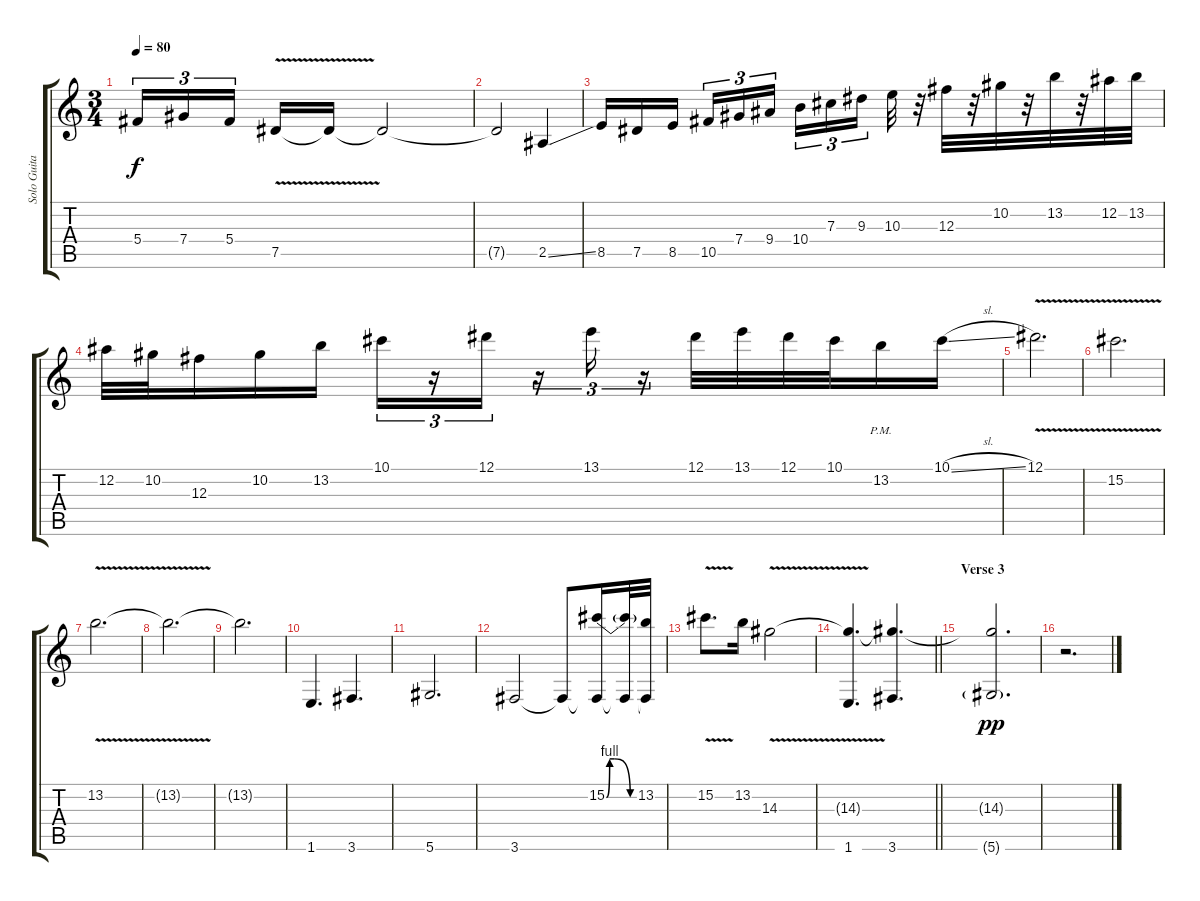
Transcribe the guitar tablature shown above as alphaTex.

\track ("Solo Guitar" "Solo Guita") {instrument distortionguitar}
\staff {score tabs}
\tuning (Eb4 Bb3 Gb3 Db3 Ab2 Eb2) {hide}
\ts (3 4)
\tempo 80
\clef g2
\ks c
5.4.16{tu (3 2) dy f} 7.4.16{tu (3 2)} 5.4.16{tu (3 2) beam splitsecondary} 7.5{v}.16 7.5{t}.16 7.5{t}.2 |
7.5{t}.2 2.5{ss}.4 |
8.5.16 7.5.16 8.5.16{beam splitsecondary} 10.5.16{tu (3 2)} 7.4.16{tu (3 2)} 9.4.16{tu (3 2) beam splitsecondary} 10.4.16{tu (3 2)} 7.3.16{tu (3 2)} 9.3.16{tu (3 2) beam splitsecondary} 10.3.32 r.32 12.3.32 r.32 10.2.32 r.32 13.2.32 r.32 12.2.32 13.2.32 |
12.2.32 10.2.32 12.3.16 10.2.16 13.2.16 10.1.16{tu (3 2)} r.16{tu (3 2)} 12.1.16{tu (3 2)} r.16{tu (3 2)} 13.1.16{tu (3 2)} r.16{tu (3 2)} 12.1.32 13.1.32 12.1.32 10.1.32 13.2{pm}.16 10.1{sl}.16 |
12.1{v}.2{d} |
15.2{v}.2{d} |
13.2{v}.2{d} |
13.2{t}.2{d} |
13.2{t}.2{d} |
1.6.4{d} 3.6.4{d} |
5.6.2{d} |
3.6.2 3.6{t}.8 (15.2{be (custom 0 0 6 4 15 4 45 0 60 0)} 3.6{t}).16 (15.2{t} 3.6{t}).32 (13.2 3.6{t}).32 |
15.2{v}.8{d} 13.2.16 14.3{v}.2 |
\barLineRight lightlight
(14.3{t} 1.6).4{d} (14.3{t} 3.6).4{d} |
\section ("" "Verse 3")
(14.3{t} 5.6{g}).2{d dy pp volume 0} |
r.2{d}
